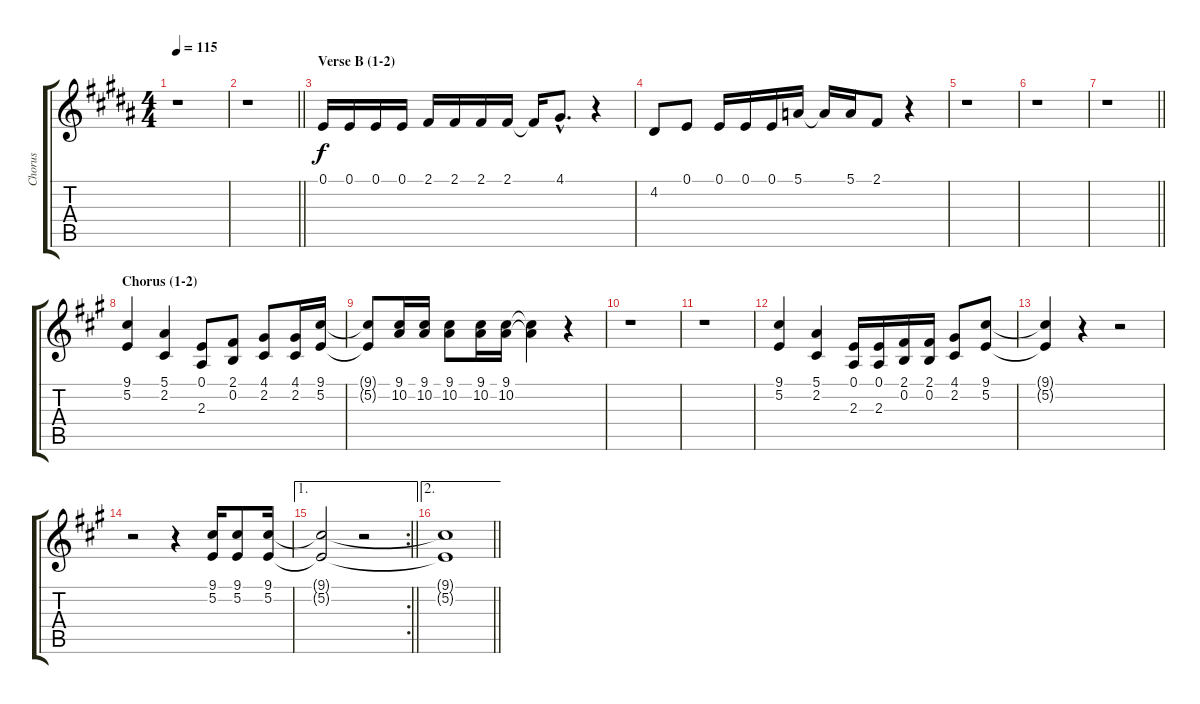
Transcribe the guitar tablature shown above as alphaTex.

\track ("Chorus" "Chorus") {instrument sopranosax}
\staff {score tabs}
\tuning (E4 B3 G3 D3 A2 E2) {hide}
\ts (4 4)
\tempo 115
\clef g2
\ks b
r.1{dy f} |
\barLineRight lightlight
r.1 |
\section ("" "Verse B (1-2)")
0.1.16 0.1.16 0.1.16 0.1.16 2.1.16 2.1.16 2.1.16 2.1.16 2.1{t}.16 4.1{hac}.8{d} r.4 |
4.2.8 0.1.8 0.1.16 0.1.16 0.1.16 5.1.16 5.1{t}.16 5.1.16 2.1.8 r.4 |
r.1 |
r.1 |
\barLineRight lightlight
r.1 |
\section ("" "Chorus (1-2)")
\ks a
(9.1 5.2).4 (5.1 2.2).4 (0.1 2.3).8 (2.1 0.2).8 (4.1 2.2).8 (4.1 2.2).16 (9.1 5.2).16 |
(9.1{t} 5.2{t}).8 (9.1 10.2).16 (9.1 10.2).16 (9.1 10.2).8 (9.1 10.2).16 (9.1 10.2).16 (9.1{t} 10.2{t}).4 r.4 |
r.1 |
r.1 |
(9.1 5.2).4 (5.1 2.2).4 (0.1 2.3).16 (0.1 2.3).16 (2.1 0.2).16 (2.1 0.2).16 (4.1 2.2).8 (9.1 5.2).8 |
(9.1{t} 5.2{t}).4 r.4 r.2 |
r.2 r.4 (9.1 5.2).16 (9.1 5.2).8 (9.1 5.2).16 |
\ae 1
\rc 2
\barLineRight lightlight
(9.1{t} 5.2{t}).2 r.2 |
\ae 2
\barLineRight lightlight
(9.1{t} 5.2{t}).1
